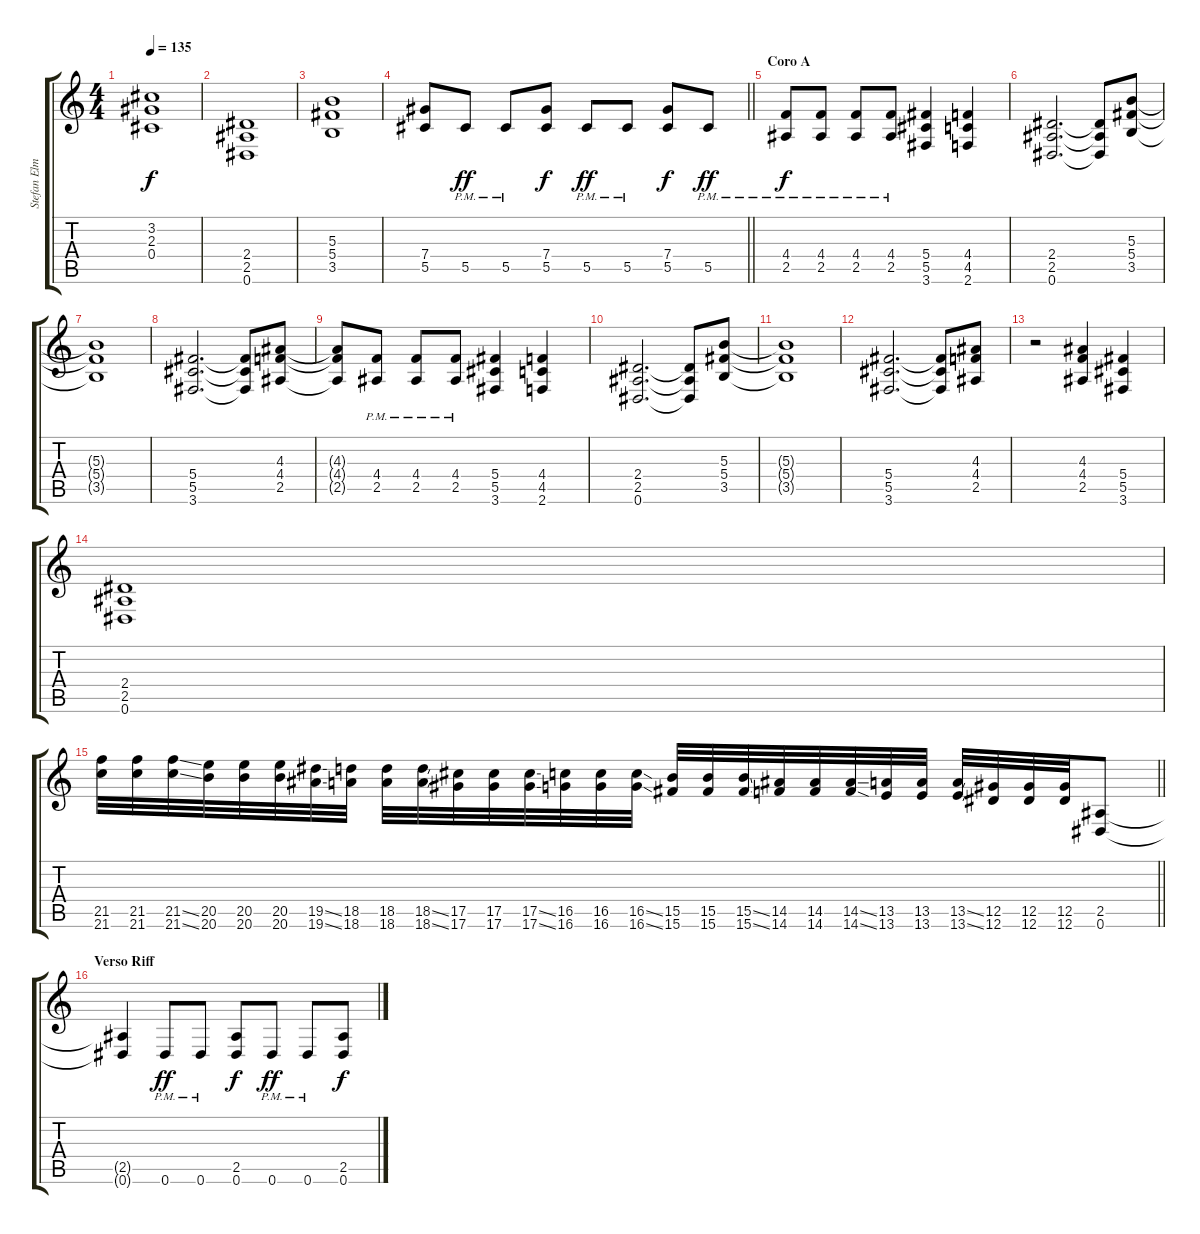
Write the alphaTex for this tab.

\track ("Stefan Elmgren" "Stefan Elm") {instrument distortionguitar}
\staff {score tabs}
\tuning (Eb4 Bb3 Gb3 Db3 Ab2 Eb2) {hide}
\ts (4 4)
\tempo 135
\clef g2
\ks c
(3.2{t} 2.3{t} 0.4{t}).1{dy f} |
(2.4 2.5 0.6).1 |
(5.3 5.4 3.5).1 |
\barLineRight lightlight
(7.4 5.5).8 5.5{pm}.8{dy ff} 5.5{pm}.8 (7.4 5.5).8{dy f} 5.5{pm}.8{dy ff} 5.5{pm}.8 (7.4 5.5).8{dy f} 5.5{pm}.8{dy ff} |
\section ("" "Coro A")
(4.4{pm} 2.5{pm}).8{dy f} (4.4{pm} 2.5{pm}).8 (4.4{pm} 2.5{pm}).8 (4.4{pm} 2.5{pm}).8 (5.4 5.5 3.6).4 (4.4 4.5 2.6).4 |
(2.4 2.5 0.6).2{d} (2.4{t} 2.5{t} 0.6{t}).8 (5.3 5.4 3.5).8 |
(5.3{t} 5.4{t} 3.5{t}).1 |
(5.4 5.5 3.6).2{d} (5.4{t} 5.5{t} 3.6{t}).8 (4.3 4.4 2.5).8 |
(4.3{t} 4.4{t} 2.5{t}).8 (4.4{pm} 2.5{pm}).8 (4.4{pm} 2.5{pm}).8 (4.4{pm} 2.5{pm}).8 (5.4 5.5 3.6).4 (4.4 4.5 2.6).4 |
(2.4 2.5 0.6).2{d} (2.4{t} 2.5{t} 0.6{t}).8 (5.3 5.4 3.5).8 |
(5.3{t} 5.4{t} 3.5{t}).1 |
(5.4 5.5 3.6).2{d} (5.4{t} 5.5{t} 3.6{t}).8 (4.3 4.4 2.5).8 |
r.2 (4.3 4.4 2.5).4 (5.4 5.5 3.6).4 |
(2.4 2.5 0.6).1 |
\barLineRight lightlight
(21.5 21.6).32{instrument guitarfretnoise} (21.5 21.6).32 (21.5{ss} 21.6{ss}).32 (20.5 20.6).32 (20.5 20.6).32 (20.5 20.6).32 (19.5{ss} 19.6{ss}).32 (18.5 18.6).32 (18.5 18.6).32 (18.5{ss} 18.6{ss}).32 (17.5 17.6).32 (17.5 17.6).32 (17.5{ss} 17.6{ss}).32 (16.5 16.6).32 (16.5 16.6).32 (16.5{ss} 16.6{ss}).32 (15.5 15.6).32 (15.5 15.6).32 (15.5{ss} 15.6{ss}).32 (14.5 14.6).32 (14.5 14.6).32 (14.5{ss} 14.6{ss}).32 (13.5 13.6).32 (13.5 13.6).32 (13.5{ss} 13.6{ss}).32 (12.5 12.6).32 (12.5 12.6).32 (12.5 12.6).32 (2.5 0.6).8{instrument distortionguitar} |
\section ("" "Verso Riff")
(2.5{t} 0.6{t}).4{instrument distortionguitar} 0.6{pm}.8{dy ff} 0.6{pm}.8 (2.5 0.6).8{dy f} 0.6{pm}.8{dy ff} 0.6{pm}.8 (2.5 0.6).8{dy f}
